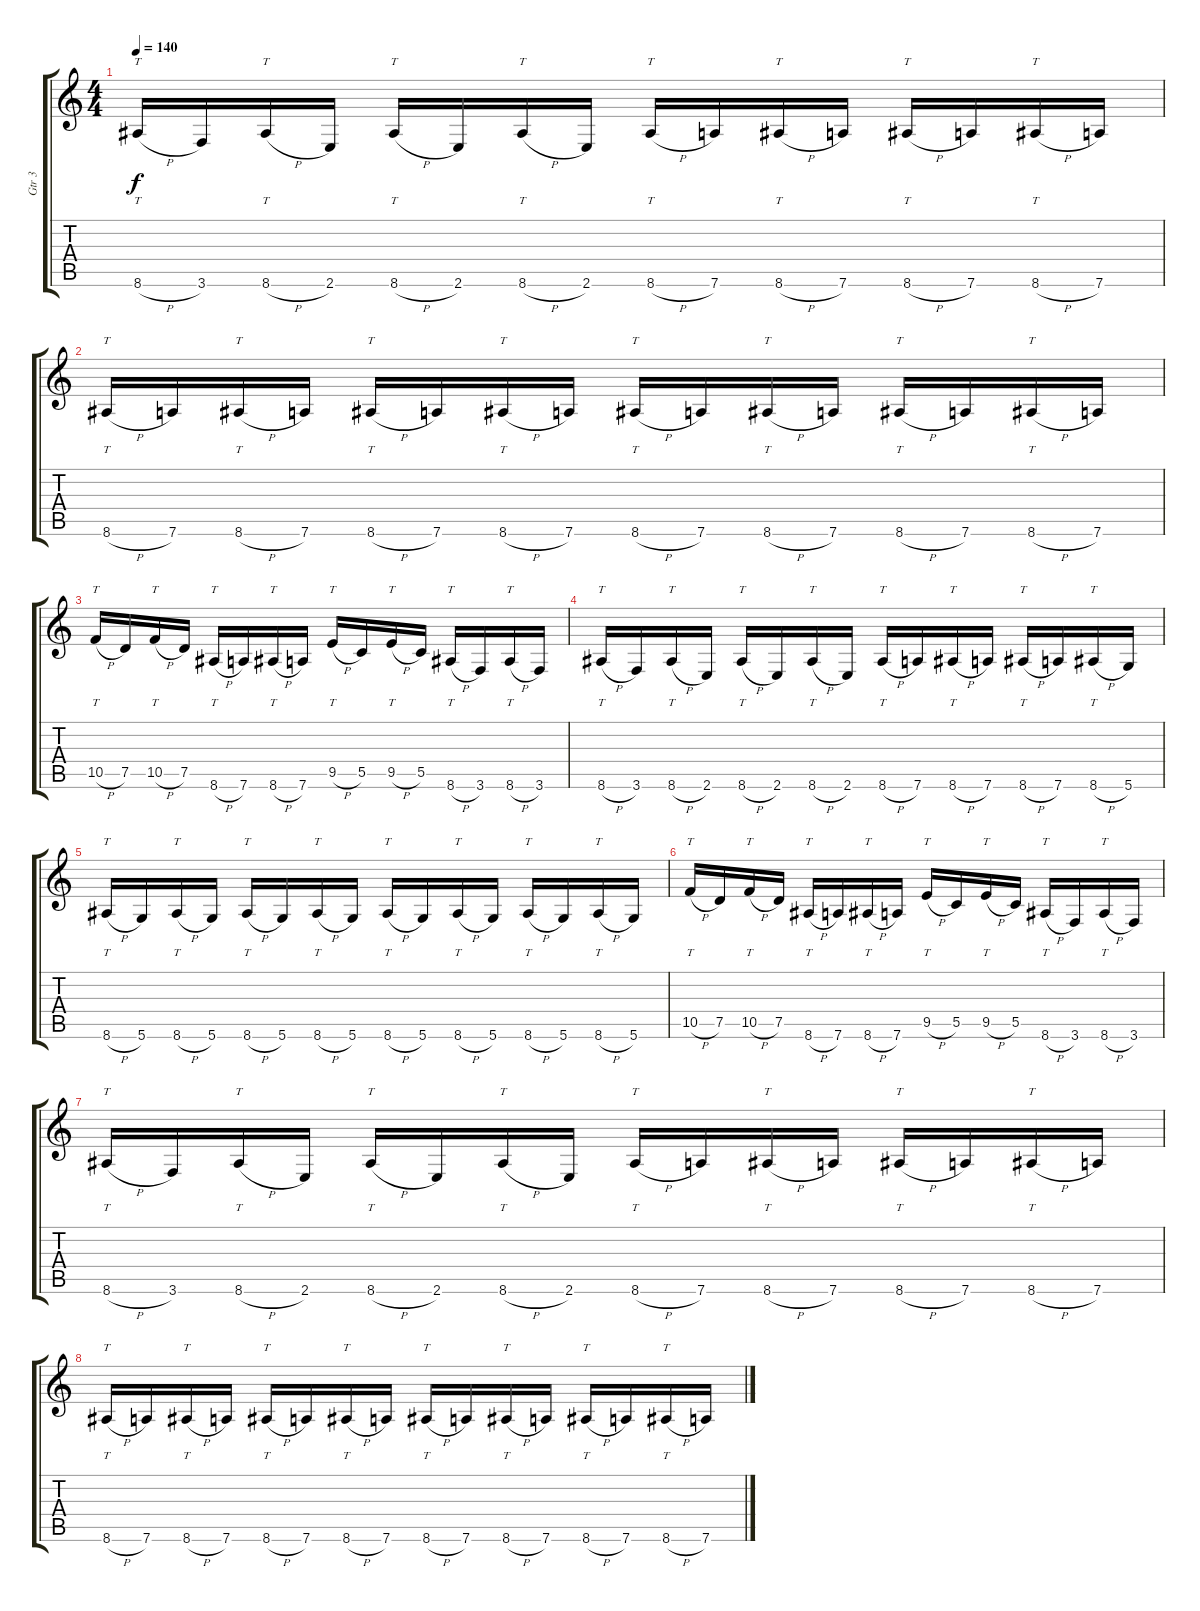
\track ("Gtr 3" "Gtr 3") {instrument distortionguitar}
\staff {score tabs}
\tuning (D4 A3 F3 C3 G2 D2) {hide}
\ts (4 4)
\tempo 140
\clef g2
\ks c
8.6{h}.16{tt dy f} 3.6.16 8.6{h}.16{tt} 2.6.16 8.6{h}.16{tt} 2.6.16 8.6{h}.16{tt} 2.6.16 8.6{h}.16{tt} 7.6.16 8.6{h}.16{tt} 7.6.16 8.6{h}.16{tt} 7.6.16 8.6{h}.16{tt} 7.6.16 |
8.6{h}.16{tt} 7.6.16 8.6{h}.16{tt} 7.6.16 8.6{h}.16{tt} 7.6.16 8.6{h}.16{tt} 7.6.16 8.6{h}.16{tt} 7.6.16 8.6{h}.16{tt} 7.6.16 8.6{h}.16{tt} 7.6.16 8.6{h}.16{tt} 7.6.16 |
10.5{h}.16{tt} 7.5.16 10.5{h}.16{tt} 7.5.16 8.6{h}.16{tt} 7.6.16 8.6{h}.16{tt} 7.6.16 9.5{h}.16{tt} 5.5.16 9.5{h}.16{tt} 5.5.16 8.6{h}.16{tt} 3.6.16 8.6{h}.16{tt} 3.6.16 |
8.6{h}.16{tt} 3.6.16 8.6{h}.16{tt} 2.6.16 8.6{h}.16{tt} 2.6.16 8.6{h}.16{tt} 2.6.16 8.6{h}.16{tt} 7.6.16 8.6{h}.16{tt} 7.6.16 8.6{h}.16{tt} 7.6.16 8.6{h}.16{tt} 5.6.16 |
8.6{h}.16{tt} 5.6.16 8.6{h}.16{tt} 5.6.16 8.6{h}.16{tt} 5.6.16 8.6{h}.16{tt} 5.6.16 8.6{h}.16{tt} 5.6.16 8.6{h}.16{tt} 5.6.16 8.6{h}.16{tt} 5.6.16 8.6{h}.16{tt} 5.6.16 |
10.5{h}.16{tt} 7.5.16 10.5{h}.16{tt} 7.5.16 8.6{h}.16{tt} 7.6.16 8.6{h}.16{tt} 7.6.16 9.5{h}.16{tt} 5.5.16 9.5{h}.16{tt} 5.5.16 8.6{h}.16{tt} 3.6.16 8.6{h}.16{tt} 3.6.16 |
8.6{h}.16{tt} 3.6.16 8.6{h}.16{tt} 2.6.16 8.6{h}.16{tt} 2.6.16 8.6{h}.16{tt} 2.6.16 8.6{h}.16{tt} 7.6.16 8.6{h}.16{tt} 7.6.16 8.6{h}.16{tt} 7.6.16 8.6{h}.16{tt} 7.6.16 |
8.6{h}.16{tt} 7.6.16 8.6{h}.16{tt} 7.6.16 8.6{h}.16{tt} 7.6.16 8.6{h}.16{tt} 7.6.16 8.6{h}.16{tt} 7.6.16 8.6{h}.16{tt} 7.6.16 8.6{h}.16{tt} 7.6.16 8.6{h}.16{tt} 7.6.16
